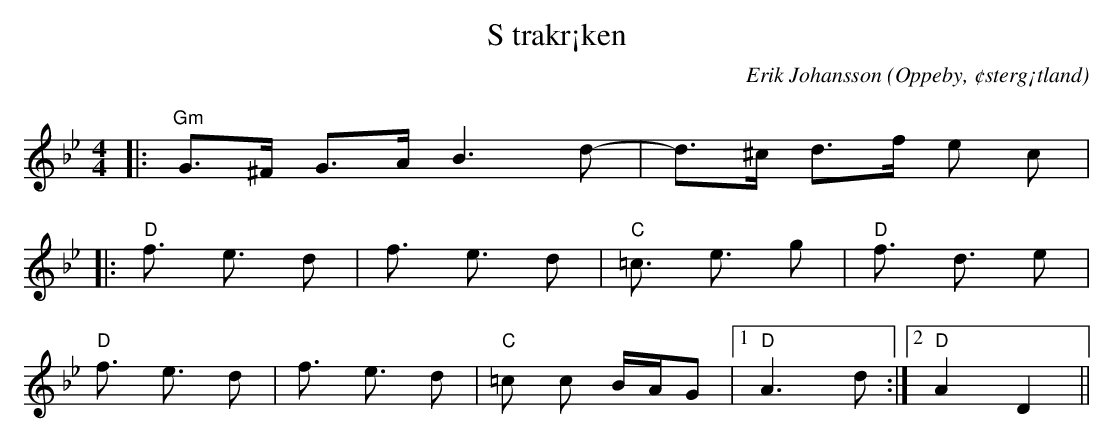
X:1
T:S trakr¡ken
C:Erik Johansson
O:Oppeby, ¢sterg¡tland
Q:130
M:4/4
L:1/8
K:Gm
|:"Gm"G>^F G>A B3 d-|d>^c d>f e c |
|:"D" f3/2 e3/2 d |f3/2 e3/2 d| "C" =c3/2 e3/2 g| "D" f3/2 d3/2 e |
"D" f3/2 e3/2 d |f3/2 e3/2 d| "C"=c c  B/A/G  |1 "D" A3  d:|2 "D" A2 D2||
